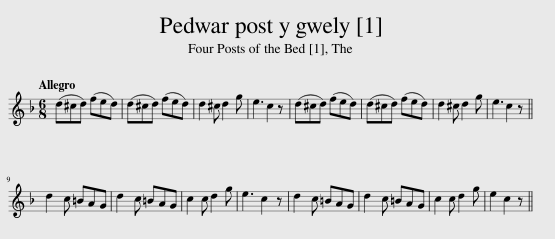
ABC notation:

X:1
L:1/8
Q:1/4=120
M:6/8
I:linebreak $
K:Dmin
V:1 treble
V:1
 (d^cd) (fed) | (d^cd) (fed) | d2 ^c d2 g | e3 c2 z | (d^cd) (fed) | %5
 (d^cd) (fed) | d2 ^c d2 g | e3 c2 z ||$ d2 c =BAG | d2 c =BAG | %10
 c2 c d2 g | e3 c2 z | d2 c =BAG | d2 c =BAG | c2 c d2 g | %15
 e2 c2 z || %16
